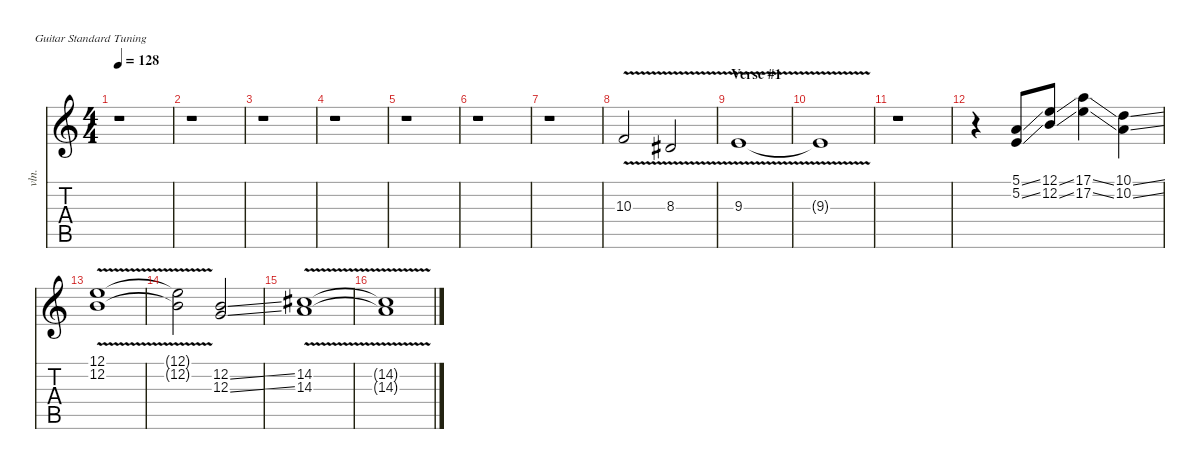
\defaultSystemsLayout 4
\hideDynamics
\bracketExtendMode nobrackets
\otherSystemsTrackNameOrientation horizontal
\track ("Slide Guitar 1" "vln.") {instrument violin}
\staff {score tabs}
\tuning (E4 B3 G3 D3 A2 E2)
\ts (4 4)
\tempo 128
\clef g2
\ks c
r.1{dy f beam Down} |
r.1{beam Down} |
r.1{beam Down} |
r.1{beam Down} |
r.1{beam Down} |
r.1{beam Down} |
r.1{beam Down} |
10.3{v}.2{beam Up} 8.3{v acc #}.2{beam Up} |
\section ("" "Verse #1")
9.3{v}.1{beam Up} |
9.3{v t}.1{beam Up} |
r.1{beam Down} |
r.4{beam Down} (5.1{ss} 5.2{ss}).8{beam Up} (12.1{ss} 12.2{ss}).8{beam Up} (17.1{ss} 17.2{ss}).4{beam Down} (10.1{ss} 10.2{ss}).4{beam Down} |
(12.1{v} 12.2{v}).1{beam Down} |
(12.1{v t} 12.2{v t}).2{beam Down} (12.2{ss} 12.3{ss}).2{beam Up} |
(14.2{v acc #} 14.3{v}).1{beam Down} |
(14.2{v t acc #} 14.3{v t}).1{beam Down}
